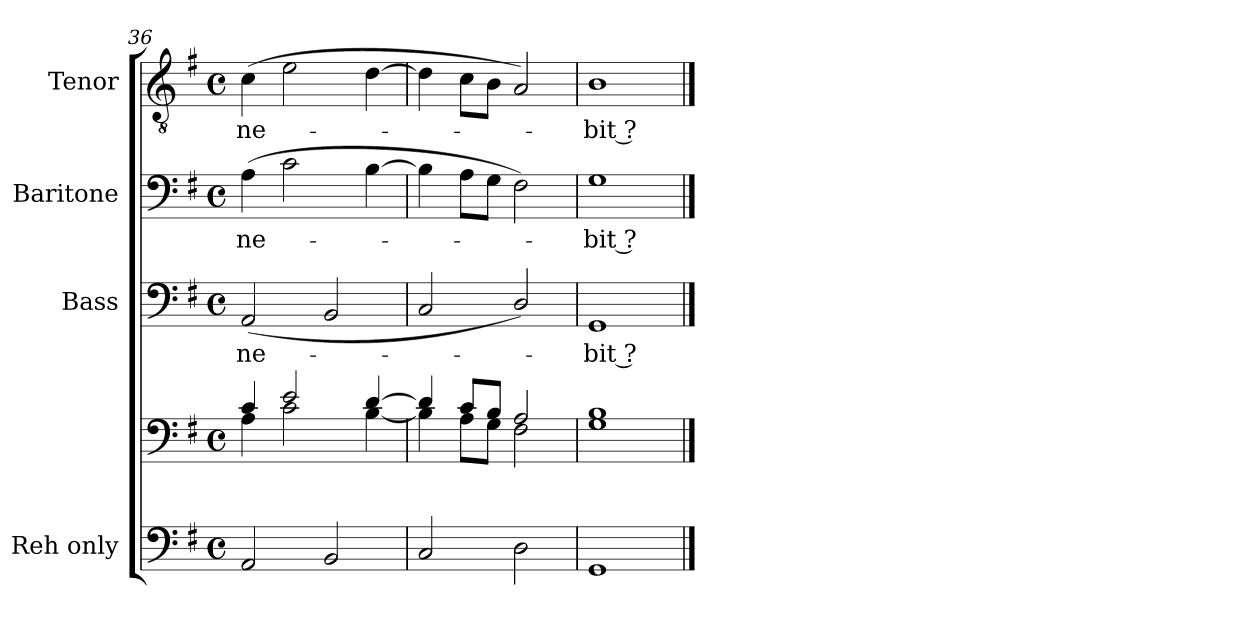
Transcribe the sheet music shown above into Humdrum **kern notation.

**kern	**kern	**kern	**text	**kern	**text	**kern	**text
*part4	*part4	*part3	*part3	*part2	*part2	*part1	*part1
*staff5	*staff4	*staff3	*staff3	*staff2	*staff2	*staff1	*staff1
*I"Reh only	*	*I"Bass	*	*I"Baritone	*	*I"Tenor	*
*	*	*I'B.	*	*I'Bar.	*	*I'T.	*
*clefF4	*clefF4	*clefF4	*	*clefF4	*	*clefGv2	*
*	*	*	*	*	*	*ITrd7c12	*
*k[f#]	*k[f#]	*k[f#]	*	*k[f#]	*	*k[f#]	*
*G:	*G:	*G:	*	*G:	*	*G:	*
*M4/4	*M4/4	*M4/4	*	*M4/4	*	*M4/4	*
*met(c)	*met(c)	*met(c)	*	*met(c)	*	*met(c)	*
=36	=36	=36	=36	=36	=36	=36	=36
*	*^	*	*	*	*	*	*
!	!	!	!	!LO:LY:b:color=#000000	!	!	!	!
!	!	!	!	!	!	!LO:LY:b:color=#000000	!	!
!	!	!	!	!	!	!	!	!LO:LY:b:color=#000000
2AAi/	4ci/	4Ai\	(2AAi/	-ne-	(4Ai\	-ne-	(4Ci\	-ne-
.	2ei/	2ci\	.	.	2ci\	.	2Ei\	.
2BBi/	.	.	2BBi/	.	.	.	.	.
.	[4di/	[4Bi\	.	.	[4Bi\	.	[4Di\	.
=37	=37	=37	=37	=37	=37	=37	=37	=37
2Ci/	4di/]	4Bi\]	2Ci/	.	4Bi\]	.	4Di\]	.
.	8ci/L	8Ai\L	.	.	8Ai\L	.	8Ci\L	.
.	8Bi/J	8Gi\J	.	.	8Gi\J	.	8BBi\J	.
2Di\	2Ai/	2F#i\	2Di/)	.	2F#i\)	.	2AAi/)	.
=38	=38	=38	=38	=38	=38	=38	=38	=38
!	!	!	!	!LO:LY:b:color=#000000	!	!	!	!
!	!	!	!	!	!	!LO:LY:b:color=#000000	!	!
!	!	!	!	!	!	!	!	!LO:LY:b:color=#000000
1GGi	1Bi	1Gi	1GGi	-bit ?	1Gi	-bit ?	1BBi	-bit ?
*	*v	*v	*	*	*	*	*	*
==	==	==	==	==	==	==	==
*-	*-	*-	*-	*-	*-	*-	*-
